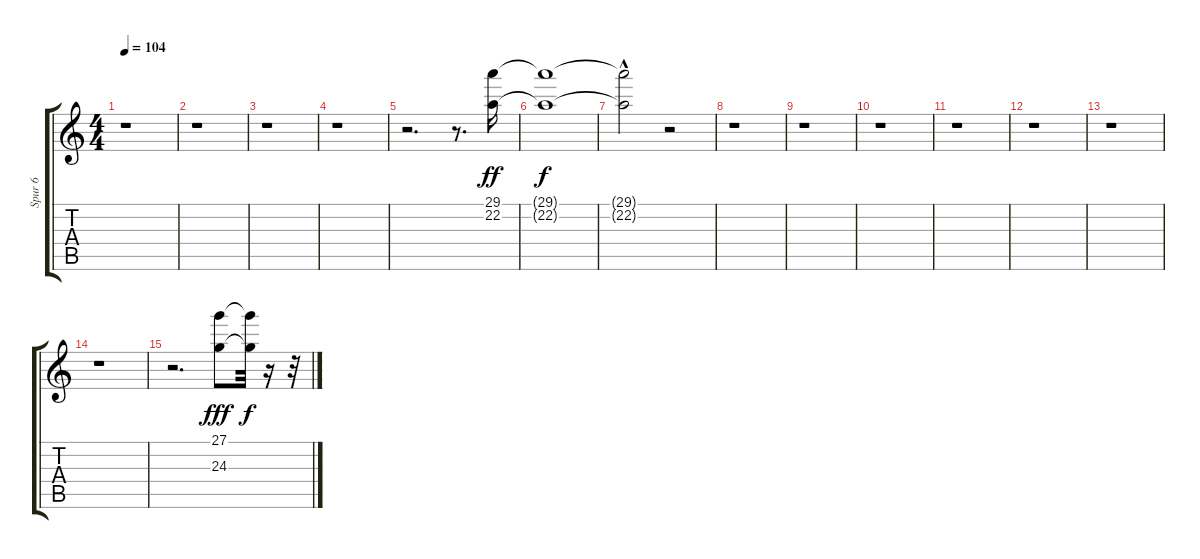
\track ("Spur 6" "Spur 6") {instrument acousticgrandpiano}
\staff {score tabs}
\tuning (E4 B3 G3 D3 A2 E2) {hide}
\ts (4 4)
\tempo 104
\clef g2
\ks c
r.1{dy f} |
r.1 |
r.1 |
r.1 |
r.2{d} r.8{d} (29.1 22.2).16{dy ff} |
(29.1{t} 22.2{t}).1{dy f} |
(29.1{hac t} 22.2{t}).2 r.2 |
r.1 |
r.1 |
r.1 |
r.1 |
r.1 |
r.1 |
r.1 |
r.2{d} (27.1 24.3).8{dy fff} (27.1{t} 24.3{t}).32{dy f} r.16 r.32
